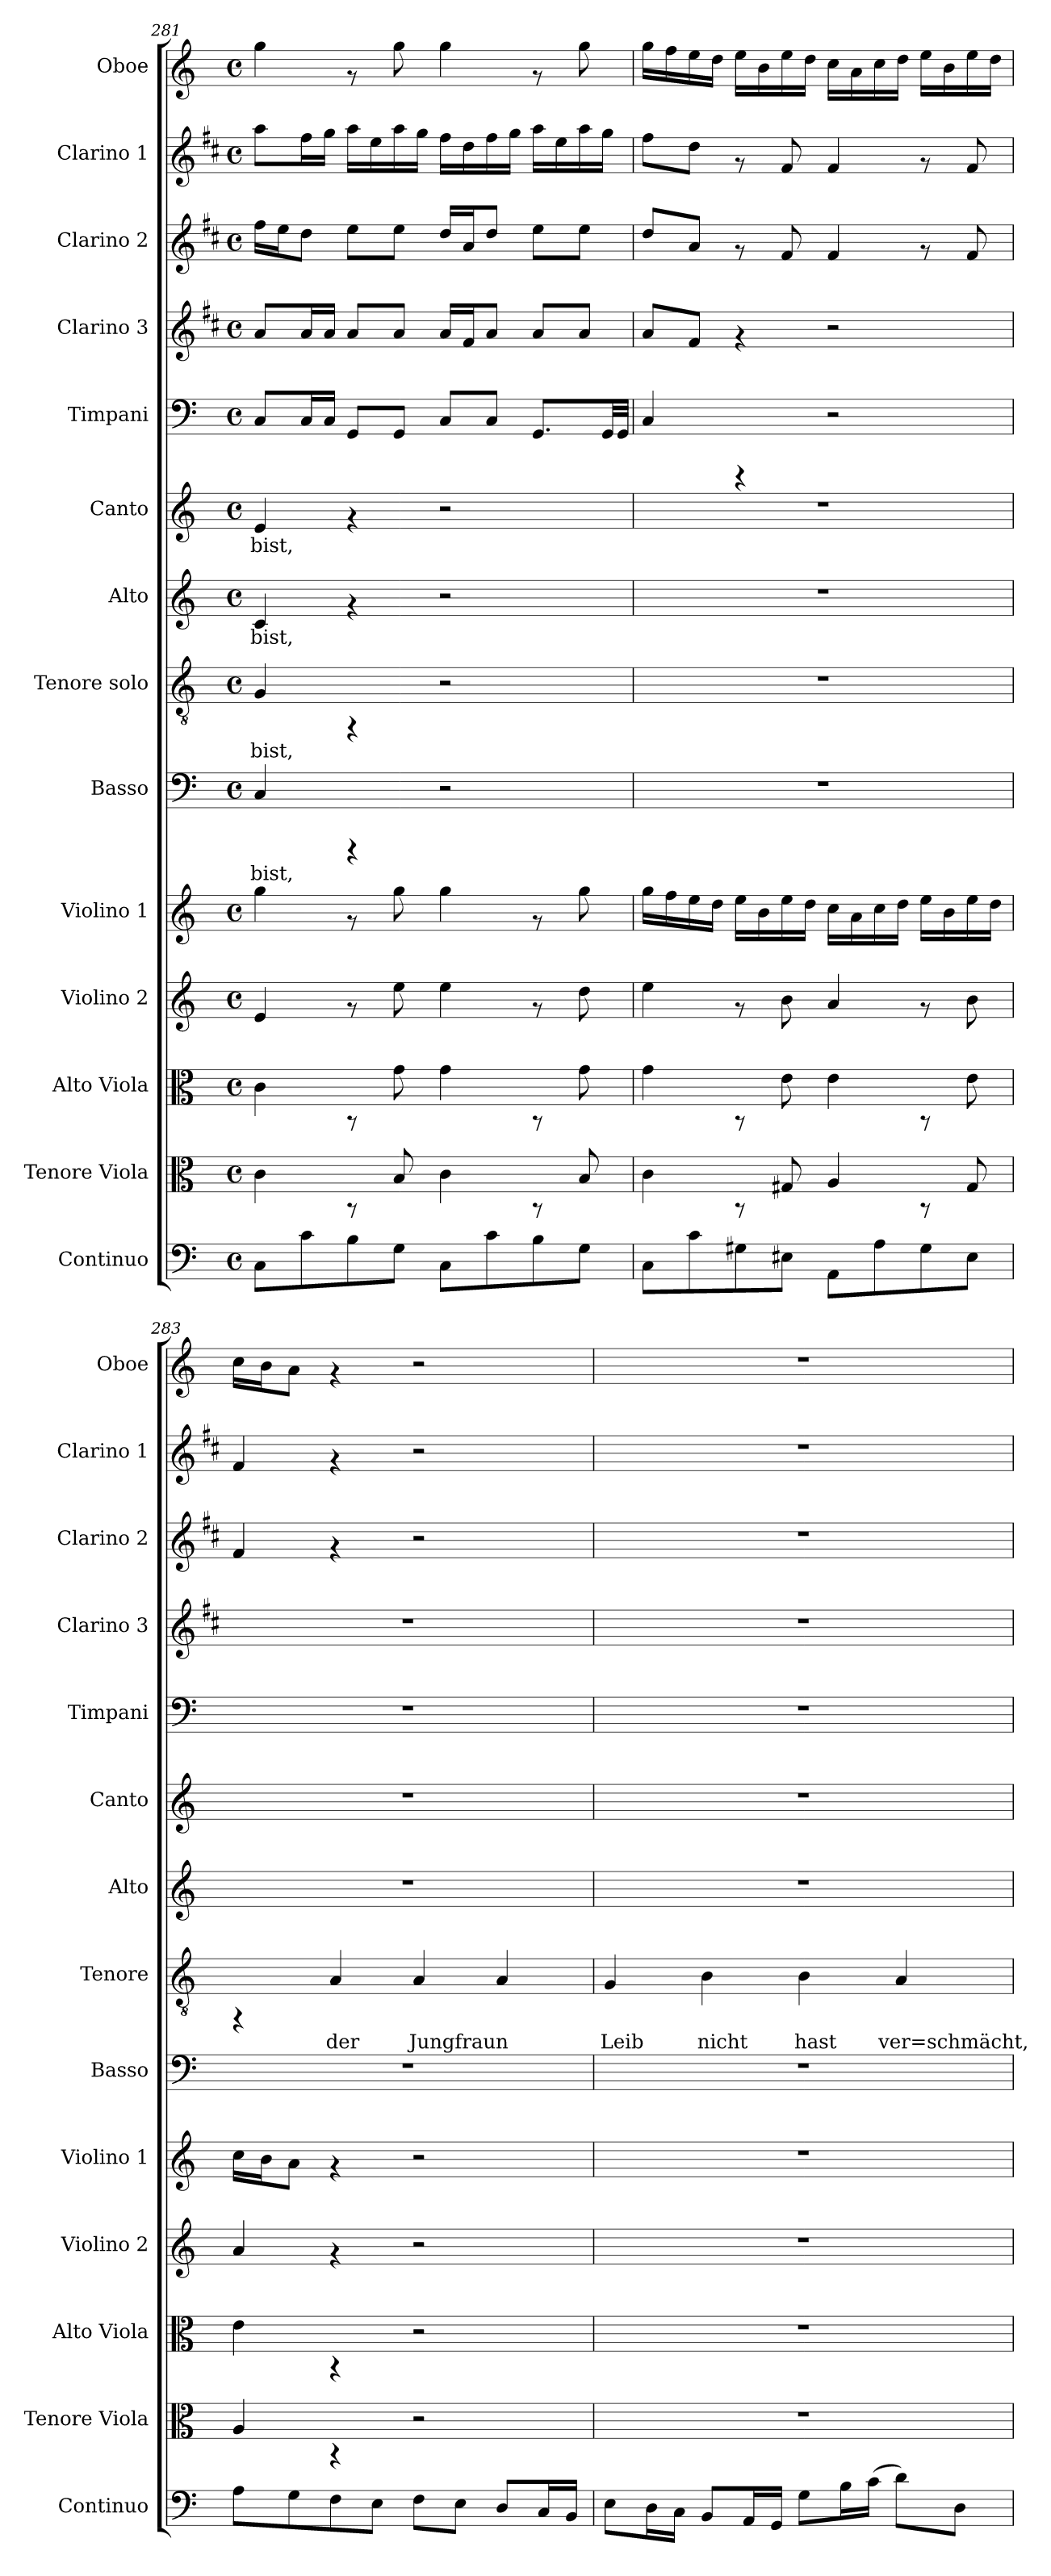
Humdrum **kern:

**kern	**kern	**kern	**kern	**kern	**kern	**text	**kern	**text	**kern	**text	**kern	**text	**kern	**kern	**kern	**kern	**kern
*part14	*part13	*part12	*part11	*part10	*part9	*part9	*part8	*part8	*part7	*part7	*part6	*part6	*part5	*part4	*part3	*part2	*part1
*staff14	*staff13	*staff12	*staff11	*staff10	*staff9	*staff9	*staff8	*staff8	*staff7	*staff7	*staff6	*staff6	*staff5	*staff4	*staff3	*staff2	*staff1
*I"Continuo	*I"Tenore Viola	*I"Alto Viola	*I"Violino 2	*I"Violino 1	*I"Basso	*	*I"Tenore solo	*	*I"Alto	*	*I"Canto	*	*I"Timpani	*I"Clarino 3	*I"Clarino 2	*I"Clarino 1	*I"Oboe
*I'Continuo	*I'Tenore Viola	*I'Alto Viola	*I'Violino 2	*I'Violino 1	*I'Basso	*	*I'Tenore	*	*I'Alto	*	*I'Canto	*	*I'Timpani	*I'Clarino 3	*I'Clarino 2	*I'Clarino 1	*I'Oboe
!!LO:PB:g=z
*clefF4	*clefC3	*clefC3	*clefG2	*clefG2	*clefF4	*	*clefGv2	*	*clefG2	*	*clefG2	*	*clefF4	*clefG2	*clefG2	*clefG2	*clefG2
*	*	*	*	*	*	*	*	*	*	*	*	*	*	*ITrd1c2	*ITrd1c2	*ITrd1c2	*
*k[]	*k[]	*k[]	*k[]	*k[]	*k[]	*	*k[]	*	*k[]	*	*k[]	*	*k[]	*k[]	*k[]	*k[]	*k[]
*C:	*C:	*C:	*C:	*C:	*C:	*	*C:	*	*C:	*	*C:	*	*C:	*C:	*C:	*C:	*C:
*M4/4	*M4/4	*M4/4	*M4/4	*M4/4	*M4/4	*	*M4/4	*	*M4/4	*	*M4/4	*	*M4/4	*M4/4	*M4/4	*M4/4	*M4/4
*met(c)	*met(c)	*met(c)	*met(c)	*met(c)	*met(c)	*	*met(c)	*	*met(c)	*	*met(c)	*	*met(c)	*met(c)	*met(c)	*met(c)	*met(c)
=281	=281	=281	=281	=281	=281	=281	=281	=281	=281	=281	=281	=281	=281	=281	=281	=281	=281
!	!	!	!	!	!	!LO:LY:b:cj	!	!LO:LY:b	!	!LO:LY:b:cj	!	!LO:LY:b:cj	!	!	!	!	!
8C\L	4c\	4c\	4e/	4gg\	4C/	bist,	4G/	bist,	4c/	bist,	4e/	bist,	8C/L	8g/L	16ee\L	8gg\L	4gg\
.	.	.	.	.	.	.	.	.	.	.	.	.	.	.	16dd\	.	.
8c\	.	.	.	.	.	.	.	.	.	.	.	.	16C/	16g/	8cc\J	16ee\	.
.	.	.	.	.	.	.	.	.	.	.	.	.	16C/J	16g/J	.	16ff\J	.
8B\	8rAA	8rAA	8rf	8rf	4rCCC	.	4rFF	.	4rf	.	4rf	.	8GG/L	8g/L	8dd\L	16gg\L	8rf
.	.	.	.	.	.	.	.	.	.	.	.	.	.	.	.	16dd\	.
8G\J	8B/	8g\	8ee\	8gg\	.	.	.	.	.	.	.	.	8GG/J	8g/J	8dd\J	16gg\	8gg\
.	.	.	.	.	.	.	.	.	.	.	.	.	.	.	.	16ff\J	.
8C\L	4c\	4g\	4ee\	4gg\	2r	.	2r	.	2r	.	2r	.	8C/L	16g/L	16cc/L	16ee\L	4gg\
.	.	.	.	.	.	.	.	.	.	.	.	.	.	16e/	16g/	16cc\	.
8c\	.	.	.	.	.	.	.	.	.	.	.	.	8C/J	8g/J	8cc/J	16ee\	.
.	.	.	.	.	.	.	.	.	.	.	.	.	.	.	.	16ff\J	.
8B\	8rAA	8rAA	8rf	8rf	.	.	.	.	.	.	.	.	8.GG/L	8g/L	8dd\L	16gg\L	8rf
.	.	.	.	.	.	.	.	.	.	.	.	.	.	.	.	16dd\	.
8G\J	8B/	8g\	8dd\	8gg\	.	.	.	.	.	.	.	.	.	8g/J	8dd\J	16gg\	8gg\
.	.	.	.	.	.	.	.	.	.	.	.	.	32GG/	.	.	16ff\J	.
.	.	.	.	.	.	.	.	.	.	.	.	.	32GG/J	.	.	.	.
=282	=282	=282	=282	=282	=282	=282	=282	=282	=282	=282	=282	=282	=282	=282	=282	=282	=282
8C\L	4c\	4g\	4ee\	16gg\L	1r	.	1r	.	1r	.	1r	.	4C/	8g/L	8cc/L	8ee\L	16gg\L
.	.	.	.	16ff\	.	.	.	.	.	.	.	.	.	.	.	.	16ff\
8c\	.	.	.	16ee\	.	.	.	.	.	.	.	.	.	8e/J	8g/J	8cc\J	16ee\
.	.	.	.	16dd\J	.	.	.	.	.	.	.	.	.	.	.	.	16dd\J
8G#X\	8rAA	8rAA	8rf	16ee\L	.	.	.	.	.	.	.	.	4rCCC	4rf	8rf	8rf	16ee\L
.	.	.	.	16b\	.	.	.	.	.	.	.	.	.	.	.	.	16b\
8E#\J	8G#X/	8e\	8b\	16ee\	.	.	.	.	.	.	.	.	.	.	8e/	8e/	16ee\
.	.	.	.	16dd\J	.	.	.	.	.	.	.	.	.	.	.	.	16dd\J
8AA\L	4A/	4e\	4a/	16cc\L	.	.	.	.	.	.	.	.	2r	2r	4e/	4e/	16cc\L
.	.	.	.	16a\	.	.	.	.	.	.	.	.	.	.	.	.	16a\
8A\	.	.	.	16cc\	.	.	.	.	.	.	.	.	.	.	.	.	16cc\
.	.	.	.	16dd\J	.	.	.	.	.	.	.	.	.	.	.	.	16dd\J
8G#\	8rAA	8rAA	8rf	16ee\L	.	.	.	.	.	.	.	.	.	.	8rf	8rf	16ee\L
.	.	.	.	16b\	.	.	.	.	.	.	.	.	.	.	.	.	16b\
8E#\J	8G#/	8e\	8b\	16ee\	.	.	.	.	.	.	.	.	.	.	8e/	8e/	16ee\
.	.	.	.	16dd\J	.	.	.	.	.	.	.	.	.	.	.	.	16dd\J
=283	=283	=283	=283	=283	=283	=283	=283	=283	=283	=283	=283	=283	=283	=283	=283	=283	=283
8A\L	4A/	4e\	4a/	16cc\L	1r	.	4rFF	.	1r	.	1r	.	1r	1r	4e/	4e/	16cc\L
.	.	.	.	16b\	.	.	.	.	.	.	.	.	.	.	.	.	16b\
8G\	.	.	.	8a\J	.	.	.	.	.	.	.	.	.	.	.	.	8a\J
!	!	!	!	!	!	!	!	!LO:LY:b	!	!	!	!	!	!	!	!	!
8F\	4rAA	4rAA	4rf	4rf	.	.	4A/	der	.	.	.	.	.	.	4rf	4rf	4rf
8E\J	.	.	.	.	.	.	.	.	.	.	.	.	.	.	.	.	.
!	!	!	!	!	!	!	!	!LO:LY:b	!	!	!	!	!	!	!	!	!
8F\L	2r	2r	2r	2r	.	.	4A/	Jungfraun	.	.	.	.	.	.	2r	2r	2r
8E\J	.	.	.	.	.	.	.	.	.	.	.	.	.	.	.	.	.
!	!	!	!	!	!	!	!	!LO:LY:b	!	!	!	!	!	!	!	!	!
8D/L	.	.	.	.	.	.	4A/	.	.	.	.	.	.	.	.	.	.
16C/	.	.	.	.	.	.	.	.	.	.	.	.	.	.	.	.	.
16BB/J	.	.	.	.	.	.	.	.	.	.	.	.	.	.	.	.	.
=284	=284	=284	=284	=284	=284	=284	=284	=284	=284	=284	=284	=284	=284	=284	=284	=284	=284
!	!	!	!	!	!	!	!	!LO:LY:b	!	!	!	!	!	!	!	!	!
8E\L	1r	1r	1r	1r	1r	.	4G/	Leib	1r	.	1r	.	1r	1r	1r	1r	1r
16D\	.	.	.	.	.	.	.	.	.	.	.	.	.	.	.	.	.
16C\J	.	.	.	.	.	.	.	.	.	.	.	.	.	.	.	.	.
!	!	!	!	!	!	!	!	!LO:LY:b	!	!	!	!	!	!	!	!	!
8BB/L	.	.	.	.	.	.	4B\	nicht	.	.	.	.	.	.	.	.	.
16AA/	.	.	.	.	.	.	.	.	.	.	.	.	.	.	.	.	.
16GG/J	.	.	.	.	.	.	.	.	.	.	.	.	.	.	.	.	.
!	!	!	!	!	!	!	!	!LO:LY:b	!	!	!	!	!	!	!	!	!
8G\L	.	.	.	.	.	.	4B\	hast	.	.	.	.	.	.	.	.	.
16B\	.	.	.	.	.	.	.	.	.	.	.	.	.	.	.	.	.
(>16c\J	.	.	.	.	.	.	.	.	.	.	.	.	.	.	.	.	.
!	!	!	!	!	!	!	!	!LO:LY:b	!	!	!	!	!	!	!	!	!
8d\L)	.	.	.	.	.	.	4A/	ver=schmächt,	.	.	.	.	.	.	.	.	.
8D\J	.	.	.	.	.	.	.	.	.	.	.	.	.	.	.	.	.
=	=	=	=	=	=	=	=	=	=	=	=	=	=	=	=	=	=
*-	*-	*-	*-	*-	*-	*-	*-	*-	*-	*-	*-	*-	*-	*-	*-	*-	*-
